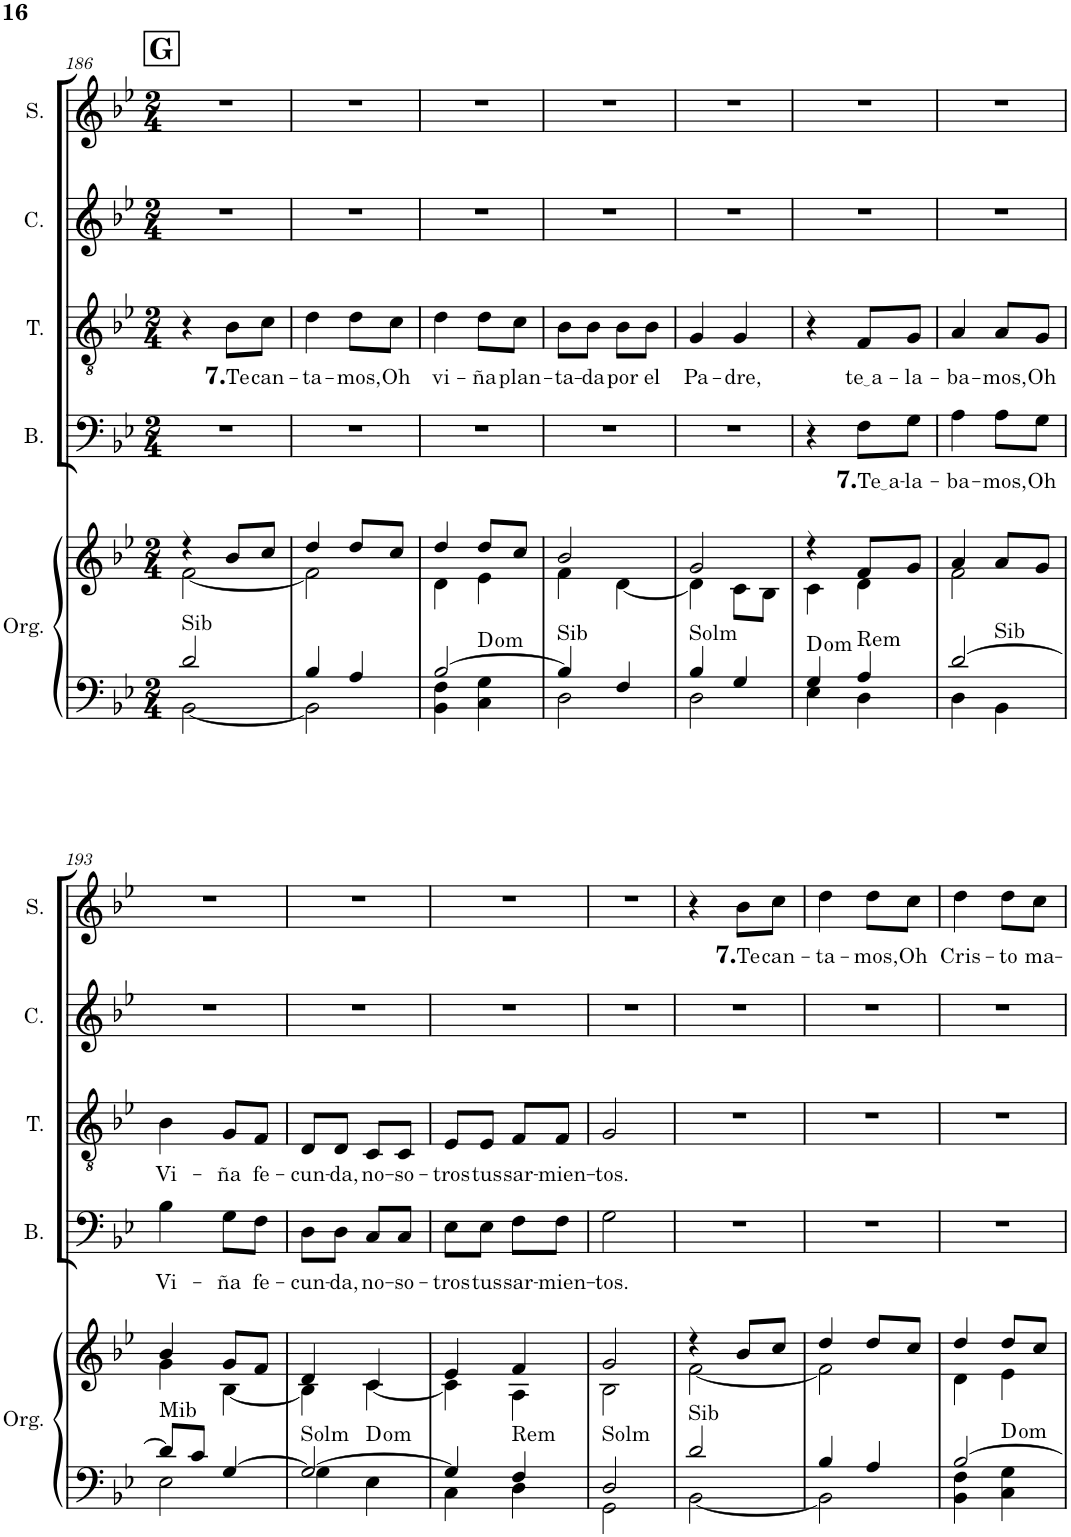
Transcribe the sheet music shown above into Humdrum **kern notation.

**kern	**kern	**harte	**kern	**text	**kern	**text	**kern	**kern	**text
*part5	*part5	*part5	*part4	*part4	*part3	*part3	*part2	*part1	*part1
*staff6	*staff5	*	*staff4	*staff4	*staff3	*staff3	*staff2	*staff1	*staff1
*I"Órgano	*	*	*I"Bajo	*	*I"Tenor	*	*I"Contralto	*I"Soprano	*
*	*	*	*I'B.	*	*I'T.	*	*I'C.	*I'S.	*
!!LO:PB:g=z
*clefF4	*clefG2	*	*clefF4	*	*clefGv2	*	*clefG2	*clefG2	*
*k[b-e-]	*k[b-e-]	*	*k[b-e-]	*	*k[b-e-]	*	*k[b-e-]	*k[b-e-]	*
*M2/4	*M2/4	*	*M2/4	*	*M2/4	*	*M2/4	*M2/4	*
!!LO:REH:place=s1:a:B:cj:fs=14:t=G
=186	=186	=186	=186	=186	=186	=186	=186	=186	=186
*^	*^	*	*	*	*	*	*	*	*
!	!	!	!	!LO:H:kt=Sib	!	!	!	!	!	!	!
2d/	[2BB-\	4r	[2f\	N	2r	.	4r	.	2r	2r	.
!	!	!	!	!	!	!	!	!LO:LY:b	!	!	!
.	.	8b-/L	.	.	.	.	8B-\L	7. Te	.	.	.
!	!	!	!	!	!	!	!	!LO:LY:b	!	!	!
.	.	8cc/J	.	.	.	.	8c\J	can-	.	.	.
=187	=187	=187	=187	=187	=187	=187	=187	=187	=187	=187	=187
!	!	!	!	!	!	!	!	!LO:LY:b	!	!	!
4B-/	2BB-\]	4dd/	2f\]	.	2r	.	4d\	-ta-	2r	2r	.
!	!	!	!	!	!	!	!	!LO:LY:b	!	!	!
4A/	.	8dd/L	.	.	.	.	8d\L	-mos,	.	.	.
!	!	!	!	!	!	!	!	!LO:LY:b	!	!	!
.	.	8cc/J	.	.	.	.	8c\J	Oh	.	.	.
=188	=188	=188	=188	=188	=188	=188	=188	=188	=188	=188	=188
!	!	!	!	!	!	!	!	!LO:LY:b	!	!	!
[2B-/	4BB-\ 4F\	4dd/	4d\	.	2r	.	4d\	vi-	2r	2r	.
!	!	!	!	!	!	!	!	!LO:LY:b	!	!	!
.	4C\ 4G\	8dd/L	4e-\	D:dim	.	.	8d\L	-ña	.	.	.
!	!	!	!	!	!	!	!	!LO:LY:b	!	!	!
.	.	8cc/J	.	.	.	.	8c\J	plan-	.	.	.
=189	=189	=189	=189	=189	=189	=189	=189	=189	=189	=189	=189
!	!	!	!	!LO:H:kt=Sib	!	!	!	!LO:LY:b	!	!	!
4B-/]	2D\	2b-/	4f\	N	2r	.	8B-\L	-ta-	2r	2r	.
!	!	!	!	!	!	!	!	!LO:LY:b	!	!	!
.	.	.	.	.	.	.	8B-\J	-da	.	.	.
!	!	!	!	!	!	!	!	!LO:LY:b	!	!	!
4F/	.	.	[4d\	.	.	.	8B-\L	por	.	.	.
!	!	!	!	!	!	!	!	!LO:LY:b	!	!	!
.	.	.	.	.	.	.	8B-\J	el	.	.	.
=190	=190	=190	=190	=190	=190	=190	=190	=190	=190	=190	=190
!	!	!	!	!LO:H:kt=Solm	!	!	!	!LO:LY:b	!	!	!
4B-/	2D\	2g/	4d\]	N	2r	.	4G/	Pa-	2r	2r	.
!	!	!	!	!	!	!	!	!LO:LY:b	!	!	!
4G/	.	.	8c\L	.	.	.	4G/	-dre,	.	.	.
.	.	.	8B-\J	.	.	.	.	.	.	.	.
=191	=191	=191	=191	=191	=191	=191	=191	=191	=191	=191	=191
4G/	4E-\	4r	4c\	D:dim	4r	.	4r	.	2r	2r	.
!	!	!	!	!LO:H:kt=Rem	!	!LO:LY:b	!	!LO:LY:b	!	!	!
4A/	4D\	8f/L	4d\	N	8F\L	7. Te a	8F/L	te a	.	.	.
!	!	!	!	!	!	!LO:LY:b	!	!LO:LY:b	!	!	!
.	.	8g/J	.	.	8G\J	-la-	8G/J	-la-	.	.	.
=192	=192	=192	=192	=192	=192	=192	=192	=192	=192	=192	=192
!	!	!	!	!LO:H:kt=Sib	!	!LO:LY:b	!	!LO:LY:b	!	!	!
[2d/	4D\	4a/	2f\	N	4A\	-ba-	4A/	-ba-	2r	2r	.
!	!	!	!	!	!	!LO:LY:b	!	!LO:LY:b	!	!	!
.	4BB-\	8a/L	.	.	8A\L	-mos,	8A/L	-mos,	.	.	.
!	!	!	!	!	!	!LO:LY:b	!	!LO:LY:b	!	!	!
.	.	8g/J	.	.	8G\J	Oh	8G/J	Oh	.	.	.
!!LO:LB:g=z
=193	=193	=193	=193	=193	=193	=193	=193	=193	=193	=193	=193
!	!	!	!	!LO:H:kt=Mib	!	!LO:LY:b	!	!LO:LY:b	!	!	!
8d/L]	2E-\	4b-/	4g\	N	4B-\	Vi-	4B-\	Vi-	2r	2r	.
8c/J	.	.	.	.	.	.	.	.	.	.	.
!	!	!	!	!	!	!LO:LY:b	!	!LO:LY:b	!	!	!
[4G/	.	8g/L	[4B-\	.	8G\L	-ña	8G/L	-ña	.	.	.
!	!	!	!	!	!	!LO:LY:b	!	!LO:LY:b	!	!	!
.	.	8f/J	.	.	8F\J	fe-	8F/J	fe-	.	.	.
=194	=194	=194	=194	=194	=194	=194	=194	=194	=194	=194	=194
!	!	!	!	!LO:H:kt=Solm	!	!LO:LY:b	!	!LO:LY:b	!	!	!
2G/_	4G\	4d/	4B-\]	N	8D\L	-cun-	8D/L	-cun-	2r	2r	.
!	!	!	!	!	!	!LO:LY:b	!	!LO:LY:b	!	!	!
.	.	.	.	.	8D\J	-da,	8D/J	-da,	.	.	.
!	!	!	!	!	!	!LO:LY:b	!	!LO:LY:b	!	!	!
.	4E-\	4c/	[4c\	D:dim	8C/L	no-	8C/L	no-	.	.	.
!	!	!	!	!	!	!LO:LY:b	!	!LO:LY:b	!	!	!
.	.	.	.	.	8C/J	-so-	8C/J	-so-	.	.	.
=195	=195	=195	=195	=195	=195	=195	=195	=195	=195	=195	=195
!	!	!	!	!	!	!LO:LY:b	!	!LO:LY:b	!	!	!
4G/]	4C\	4e-/	4c\]	.	8E-\L	-tros	8E-/L	-tros	2r	2r	.
!	!	!	!	!	!	!LO:LY:b	!	!LO:LY:b	!	!	!
.	.	.	.	.	8E-\J	tus	8E-/J	tus	.	.	.
!	!	!	!	!LO:H:kt=Rem	!	!LO:LY:b	!	!LO:LY:b	!	!	!
4F/	4D\	4f/	4A\	N	8F\L	sar-	8F/L	sar-	.	.	.
!	!	!	!	!	!	!LO:LY:b	!	!LO:LY:b	!	!	!
.	.	.	.	.	8F\J	-mien-	8F/J	-mien-	.	.	.
=196	=196	=196	=196	=196	=196	=196	=196	=196	=196	=196	=196
!	!	!	!	!LO:H:kt=Solm	!	!LO:LY:b	!	!LO:LY:b	!	!	!
2D/	2GG\	2g/	2B-\	N	2G\	-tos.	2G/	-tos.	2r	2r	.
=197	=197	=197	=197	=197	=197	=197	=197	=197	=197	=197	=197
!	!	!	!	!LO:H:kt=Sib	!	!	!	!	!	!	!
2d/	[2BB-\	4r	[2f\	N	2r	.	2r	.	2r	4r	.
!	!	!	!	!	!	!	!	!	!	!	!LO:LY:b
.	.	8b-/L	.	.	.	.	.	.	.	8b-\L	7. Te
!	!	!	!	!	!	!	!	!	!	!	!LO:LY:b
.	.	8cc/J	.	.	.	.	.	.	.	8cc\J	can-
=198	=198	=198	=198	=198	=198	=198	=198	=198	=198	=198	=198
!	!	!	!	!	!	!	!	!	!	!	!LO:LY:b
4B-/	2BB-\]	4dd/	2f\]	.	2r	.	2r	.	2r	4dd\	-ta-
!	!	!	!	!	!	!	!	!	!	!	!LO:LY:b
4A/	.	8dd/L	.	.	.	.	.	.	.	8dd\L	-mos,
!	!	!	!	!	!	!	!	!	!	!	!LO:LY:b
.	.	8cc/J	.	.	.	.	.	.	.	8cc\J	Oh
=199	=199	=199	=199	=199	=199	=199	=199	=199	=199	=199	=199
!	!	!	!	!	!	!	!	!	!	!	!LO:LY:b
[2B-/	4BB-\ 4F\	4dd/	4d\	.	2r	.	2r	.	2r	4dd\	Cris-
!	!	!	!	!	!	!	!	!	!	!	!LO:LY:b
.	4C\ 4G\	8dd/L	4e-\	D:dim	.	.	.	.	.	8dd\L	-to
!	!	!	!	!	!	!	!	!	!	!	!LO:LY:b
.	.	8cc/J	.	.	.	.	.	.	.	8cc\J	ma-
*v	*v	*	*	*	*	*	*	*	*	*	*
*	*v	*v	*	*	*	*	*	*	*	*
=	=	=	=	=	=	=	=	=	=
*-	*-	*-	*-	*-	*-	*-	*-	*-	*-
